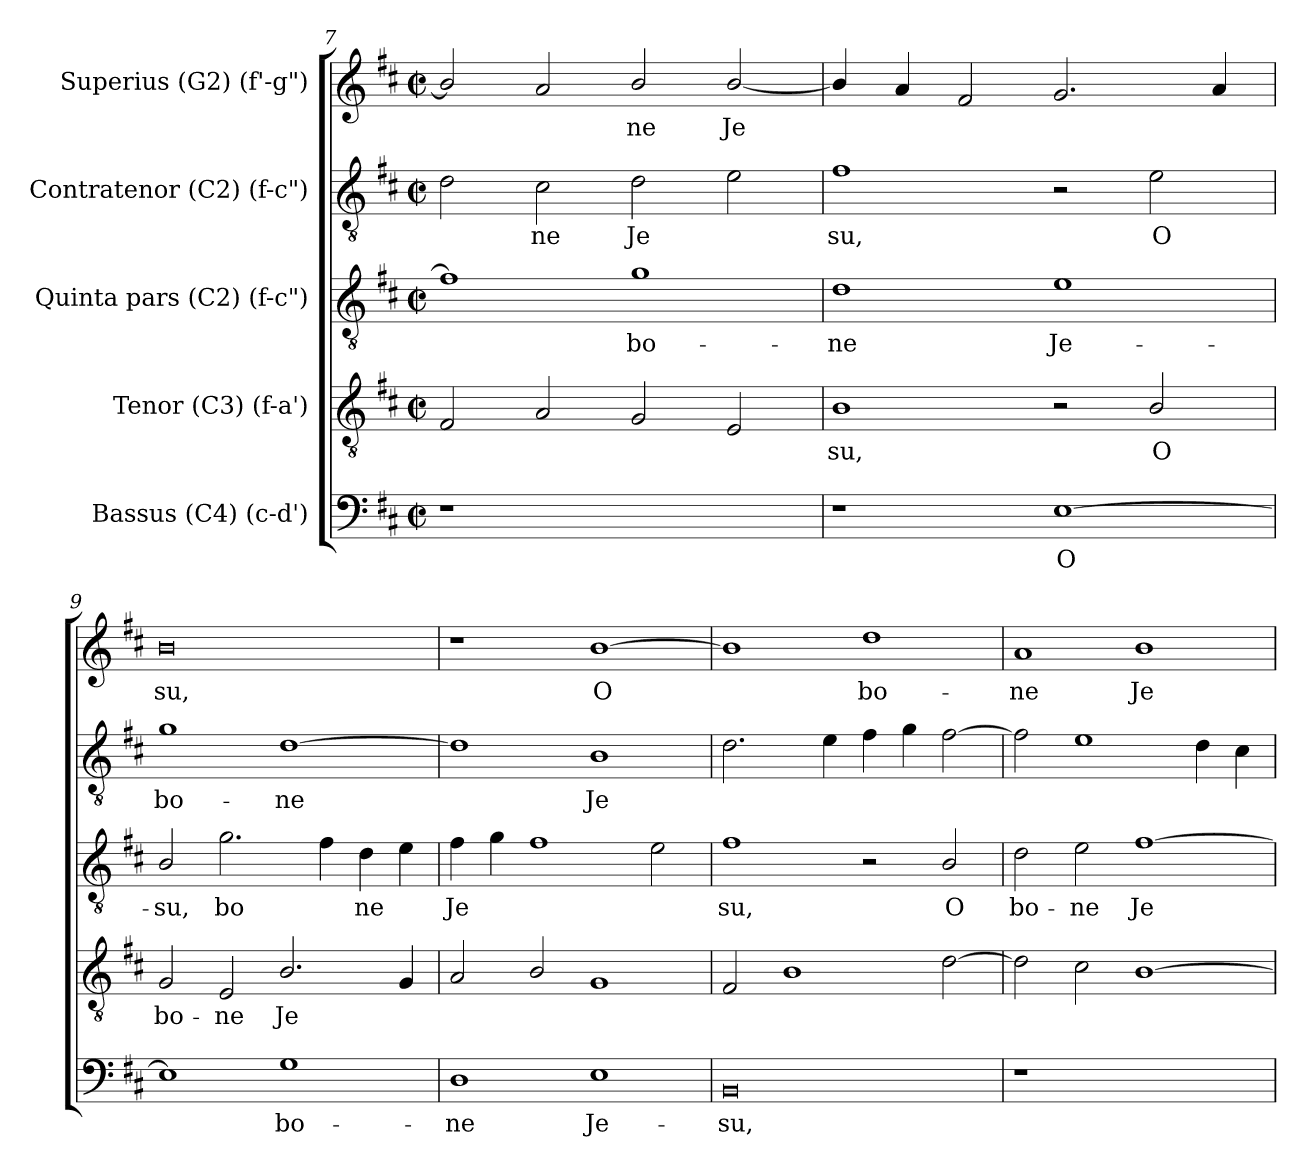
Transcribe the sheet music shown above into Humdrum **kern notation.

**kern	**text	**kern	**text	**kern	**text	**kern	**text	**kern	**text
*part5	*part5	*part4	*part4	*part3	*part3	*part2	*part2	*part1	*part1
*staff5	*staff5	*staff4	*staff4	*staff3	*staff3	*staff2	*staff2	*staff1	*staff1
*I"Bassus (C4)  (c-d')	*	*I"Tenor (C3)  (f-a')	*	*I"Quinta pars (C2)  (f-c")	*	*I"Contratenor (C2)  (f-c")	*	*I"Superius (G2)  (f'-g")	*
*clefF4	*	*clefGv2	*	*clefGv2	*	*clefGv2	*	*clefG2	*
*k[f#c#]	*	*k[f#c#]	*	*k[f#c#]	*	*k[f#c#]	*	*k[f#c#]	*
*D:	*	*D:	*	*D:	*	*D:	*	*D:	*
*M2/2	*	*M2/2	*	*M2/2	*	*M2/2	*	*M2/2	*
*met(c|)	*	*met(c|)	*	*met(c|)	*	*met(c|)	*	*met(c|)	*
=7	=7	=7	=7	=7	=7	=7	=7	=7	=7
!	!	!	!LO:LY:b:cj	!	!LO:LY:b:rj	!	!LO:LY:b:rj	!	!LO:LY:b:cj
1r	.	2F#/	--	1f#]	.	2d\	--	2b/]	--
!	!	!	!LO:LY:b:cj	!	!	!	!LO:LY:b:rj	!	!LO:LY:b:cj
.	.	2A/	--	.	.	2c#\	-ne	2a/	--
!	!	!	!LO:LY:b:cj	!	!LO:LY:b:rj	!	!LO:LY:b:rj	!	!LO:LY:b:cj
1ryy	.	2G/	--	1g	bo-	2d\	Je-	2b/	-ne
!	!	!	!LO:LY:b:cj	!	!	!	!LO:LY:b:rj	!	!LO:LY:b:cj
.	.	2E/	--	.	.	2e\	--	[<2b/	Je-
=8	=8	=8	=8	=8	=8	=8	=8	=8	=8
!	!	!	!LO:LY:b:cj	!	!LO:LY:b:rj	!	!LO:LY:b:rj	!	!LO:LY:b:cj
1r	.	1B	-su,	1d	-ne	1f#	-su,	4b/]	--
!	!	!	!	!	!	!	!	!	!LO:LY:b:cj
.	.	.	.	.	.	.	.	4a/	--
!	!	!	!	!	!	!	!	!	!LO:LY:b:cj
.	.	.	.	.	.	.	.	2f#/	--
!	!LO:LY:b:rj	!	!	!	!LO:LY:b:rj	!	!	!	!LO:LY:b:cj
[<1E	O	2r	.	1e	Je-	2r	.	2.g/	--
!	!	!	!LO:LY:b:cj	!	!	!	!LO:LY:b:rj	!	!
.	.	2B/	O	.	.	2e\	O	.	.
!	!	!	!	!	!	!	!	!	!LO:LY:b:cj
.	.	.	.	.	.	.	.	4a/	--
!!LO:PB:g=z
=9	=9	=9	=9	=9	=9	=9	=9	=9	=9
!	!LO:LY:b:rj	!	!LO:LY:b:cj	!	!LO:LY:b:rj	!	!LO:LY:b:rj	!	!LO:LY:b:cj
1E]	.	2G/	bo-	2B/	-su,	1g	bo-	0b	-su,
!	!	!	!LO:LY:b:cj	!	!LO:LY:b:rj	!	!	!	!
.	.	2E/	-ne	2.g\	bo-	.	.	.	.
!	!LO:LY:b:rj	!	!LO:LY:b:cj	!	!	!	!LO:LY:b:rj	!	!
1G	bo-	2.B/	Je-	.	.	[>1d	-ne	.	.
!	!	!	!	!	!LO:LY:b:rj	!	!	!	!
.	.	.	.	4f#\	--	.	.	.	.
!	!	!	!	!	!LO:LY:b:rj	!	!	!	!
.	.	.	.	4d\	-ne	.	.	.	.
!	!	!	!LO:LY:b:cj	!	!LO:LY:b:rj	!	!	!	!
.	.	4G/	--	4e\	.	.	.	.	.
=10	=10	=10	=10	=10	=10	=10	=10	=10	=10
!	!LO:LY:b:rj	!	!LO:LY:b:cj	!	!LO:LY:b:rj	!	!LO:LY:b:rj	!	!
1D	-ne	2A/	--	4f#\	Je-	1d]	.	1r	.
!	!	!	!	!	!LO:LY:b:rj	!	!	!	!
.	.	.	.	4g\	--	.	.	.	.
!	!	!	!LO:LY:b:cj	!	!LO:LY:b:rj	!	!	!	!
.	.	2B/	--	1f#	--	.	.	.	.
!	!LO:LY:b:rj	!	!LO:LY:b:cj	!	!	!	!LO:LY:b:rj	!	!LO:LY:b:cj
1E	Je-	1G	--	.	.	1B	Je-	[<1b	O
!	!	!	!	!	!LO:LY:b:rj	!	!	!	!
.	.	.	.	2e\	--	.	.	.	.
=11	=11	=11	=11	=11	=11	=11	=11	=11	=11
!	!LO:LY:b:rj	!	!LO:LY:b:cj	!	!LO:LY:b:rj	!	!LO:LY:b:rj	!	!LO:LY:b:cj
0BB	-su,	2F#/	--	1f#	-su,	2.d\	--	1b]	.
!	!	!	!LO:LY:b:cj	!	!	!	!	!	!
.	.	1B	--	.	.	.	.	.	.
!	!	!	!	!	!	!	!LO:LY:b:rj	!	!
.	.	.	.	.	.	4e\	--	.	.
!	!	!	!	!	!	!	!LO:LY:b:rj	!	!LO:LY:b:cj
.	.	.	.	2r	.	4f#\	--	1dd	bo-
!	!	!	!	!	!	!	!LO:LY:b:rj	!	!
.	.	.	.	.	.	4g\	--	.	.
!	!	!	!LO:LY:b:cj	!	!LO:LY:b:rj	!	!LO:LY:b:rj	!	!
.	.	[>2d\	--	2B/	O	[>2f#\	--	.	.
=12	=12	=12	=12	=12	=12	=12	=12	=12	=12
!	!	!	!LO:LY:b:cj	!	!LO:LY:b:rj	!	!LO:LY:b:rj	!	!LO:LY:b:cj
1r	.	2d\]	--	2d\	bo-	2f#\]	--	1a	-ne
!	!	!	!LO:LY:b:cj	!	!LO:LY:b:rj	!	!LO:LY:b:rj	!	!
.	.	2c#\	--	2e\	-ne	1e	--	.	.
!	!	!	!LO:LY:b:cj	!	!LO:LY:b:rj	!	!	!	!LO:LY:b:cj
1ryy	.	[>1B	--	[>1f#	Je-	.	.	1b	Je-
!	!	!	!	!	!	!	!LO:LY:b:rj	!	!
.	.	.	.	.	.	4d\	--	.	.
!	!	!	!	!	!	!	!LO:LY:b:rj	!	!
.	.	.	.	.	.	4c#\	--	.	.
=	=	=	=	=	=	=	=	=	=
*-	*-	*-	*-	*-	*-	*-	*-	*-	*-
